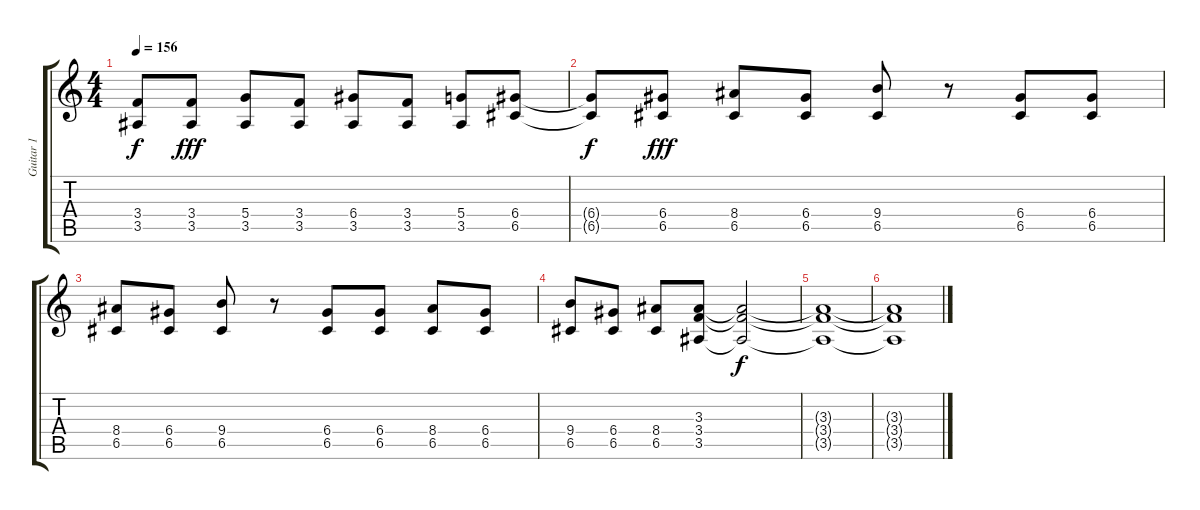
\track ("Guitar 1" "Guitar 1") {instrument electricguitarclean}
\staff {score tabs}
\tuning (E4 B3 G3 D3 G2 E2) {hide}
\ts (4 4)
\tempo 156
\clef g2
\ks c
(3.4{t} 3.5{t}).8{dy f} (3.4 3.5).8{dy fff} (5.4 3.5).8 (3.4 3.5).8 (6.4 3.5).8 (3.4 3.5).8 (5.4 3.5).8 (6.4 6.5).8 |
(6.4{t} 6.5{t}).8{dy f} (6.4 6.5).8{dy fff} (8.4 6.5).8 (6.4 6.5).8 (9.4 6.5).8 r.8 (6.4 6.5).8 (6.4 6.5).8 |
(8.4 6.5).8 (6.4 6.5).8 (9.4 6.5).8 r.8 (6.4 6.5).8 (6.4 6.5).8 (8.4 6.5).8 (6.4 6.5).8 |
(9.4 6.5).8 (6.4 6.5).8 (8.4 6.5).8 (3.3 3.4 3.5).8 (3.3{t} 3.4{t} 3.5{t}).2{dy f} |
(3.3{t} 3.4{t} 3.5{t}).1 |
(3.3{t} 3.4{t} 3.5{t}).1
